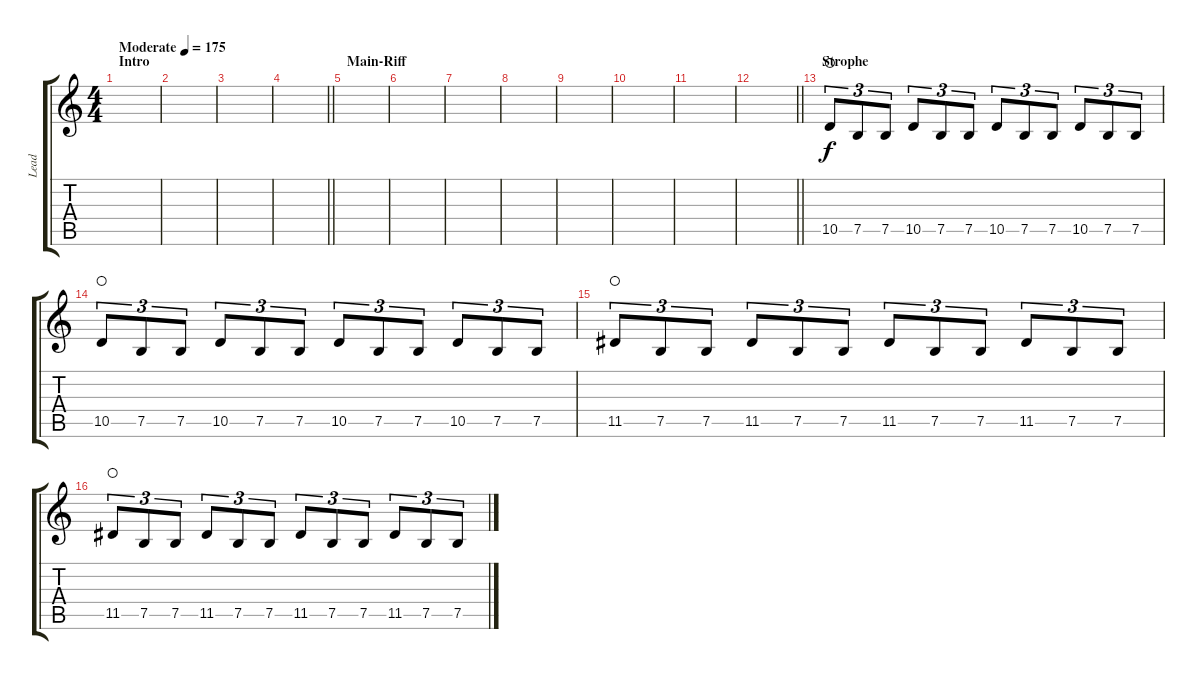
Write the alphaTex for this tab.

\track ("Lead" "Lead") {instrument overdrivenguitar}
\staff {score tabs}
\tuning (B3 Gb3 D3 A2 E2 B1) {hide}
\ts (4 4)
\section ("" "Intro")
\tempo (175 "Moderate")
\clef g2
\ks c
|
|
|
\barLineRight lightlight
|
\section ("" "Main-Riff")
|
|
|
|
|
|
|
\barLineRight lightlight
|
\section ("" "Strophe")
10.5.8{tu (3 2) waho} 7.5.8{tu (3 2)} 7.5.8{tu (3 2)} 10.5.8{tu (3 2)} 7.5.8{tu (3 2)} 7.5.8{tu (3 2)} 10.5.8{tu (3 2)} 7.5.8{tu (3 2)} 7.5.8{tu (3 2)} 10.5.8{tu (3 2)} 7.5.8{tu (3 2)} 7.5.8{tu (3 2)} |
10.5.8{tu (3 2) waho} 7.5.8{tu (3 2)} 7.5.8{tu (3 2)} 10.5.8{tu (3 2)} 7.5.8{tu (3 2)} 7.5.8{tu (3 2)} 10.5.8{tu (3 2)} 7.5.8{tu (3 2)} 7.5.8{tu (3 2)} 10.5.8{tu (3 2)} 7.5.8{tu (3 2)} 7.5.8{tu (3 2)} |
11.5.8{tu (3 2) waho} 7.5.8{tu (3 2)} 7.5.8{tu (3 2)} 11.5.8{tu (3 2)} 7.5.8{tu (3 2)} 7.5.8{tu (3 2)} 11.5.8{tu (3 2)} 7.5.8{tu (3 2)} 7.5.8{tu (3 2)} 11.5.8{tu (3 2)} 7.5.8{tu (3 2)} 7.5.8{tu (3 2)} |
11.5.8{tu (3 2) waho} 7.5.8{tu (3 2)} 7.5.8{tu (3 2)} 11.5.8{tu (3 2)} 7.5.8{tu (3 2)} 7.5.8{tu (3 2)} 11.5.8{tu (3 2)} 7.5.8{tu (3 2)} 7.5.8{tu (3 2)} 11.5.8{tu (3 2)} 7.5.8{tu (3 2)} 7.5.8{tu (3 2)}
